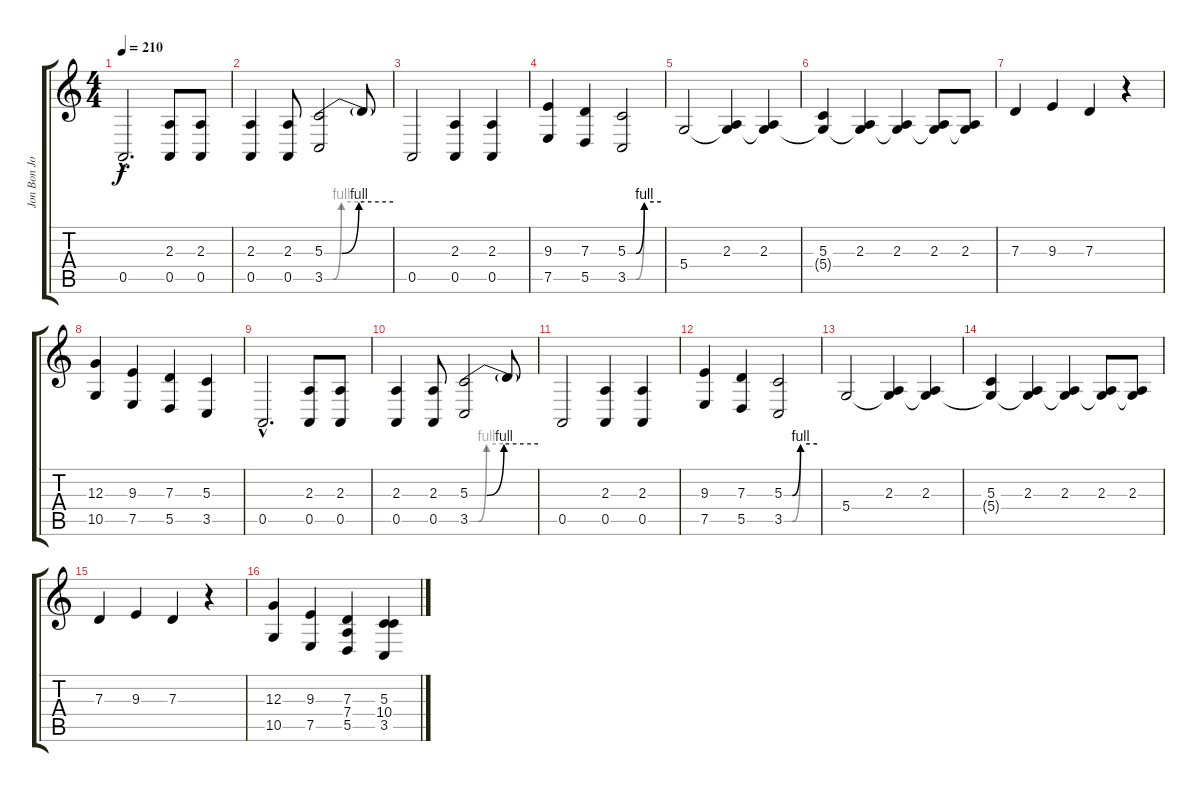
\track ("Jon Bon Jovi - Richie Sambora" "Jon Bon Jo") {instrument lead8bassandlead}
\staff {score tabs}
\tuning (E4 B3 G3 D3 A2 E2) {hide}
\ts (4 4)
\tempo 210
\clef g2
\ks c
0.5{hac}.2{d dy f} (2.3 0.5).8 (2.3 0.5).8 |
(2.3 0.5).4 (2.3 0.5).8 (5.3{be (custom 0 0 15 0 30 4 60 4)} 3.5{be (custom 0 0 15 0 30 4 60 4)}).2 5.3{t}.8 |
0.5.2 (2.3 0.5).4 (2.3 0.5).4 |
(9.3 7.5).4 (7.3 5.5).4 (5.3{be (custom 0 0 15 0 30 4 60 4)} 3.5{be (custom 0 0 15 0 30 4 60 4)}).2 |
5.4.2 (2.3 5.4{t}).4 (2.3 5.4{t}).4 |
(5.3 5.4{t}).4 (2.3 5.4{t}).4 (2.3 5.4{t}).4 (2.3 5.4{t}).8 (2.3 5.4{t}).8 |
7.3.4 9.3.4 7.3.4 r.4 |
(12.3 10.5).4 (9.3 7.5).4 (7.3 5.5).4 (5.3 3.5).4 |
0.5{hac}.2{d} (2.3 0.5).8 (2.3 0.5).8 |
(2.3 0.5).4 (2.3 0.5).8 (5.3{be (custom 0 0 15 0 30 4 60 4)} 3.5{be (custom 0 0 15 0 30 4 60 4)}).2 5.3{t}.8 |
0.5.2 (2.3 0.5).4 (2.3 0.5).4 |
(9.3 7.5).4 (7.3 5.5).4 (5.3{be (custom 0 0 15 0 30 4 60 4)} 3.5{be (custom 0 0 15 0 30 4 60 4)}).2 |
5.4.2 (2.3 5.4{t}).4 (2.3 5.4{t}).4 |
(5.3 5.4{t}).4 (2.3 5.4{t}).4 (2.3 5.4{t}).4 (2.3 5.4{t}).8 (2.3 5.4{t}).8 |
7.3.4 9.3.4 7.3.4 r.4 |
(12.3 10.5).4 (9.3 7.5).4 (7.3 7.4 5.5).4 (5.3 10.4 3.5).4
